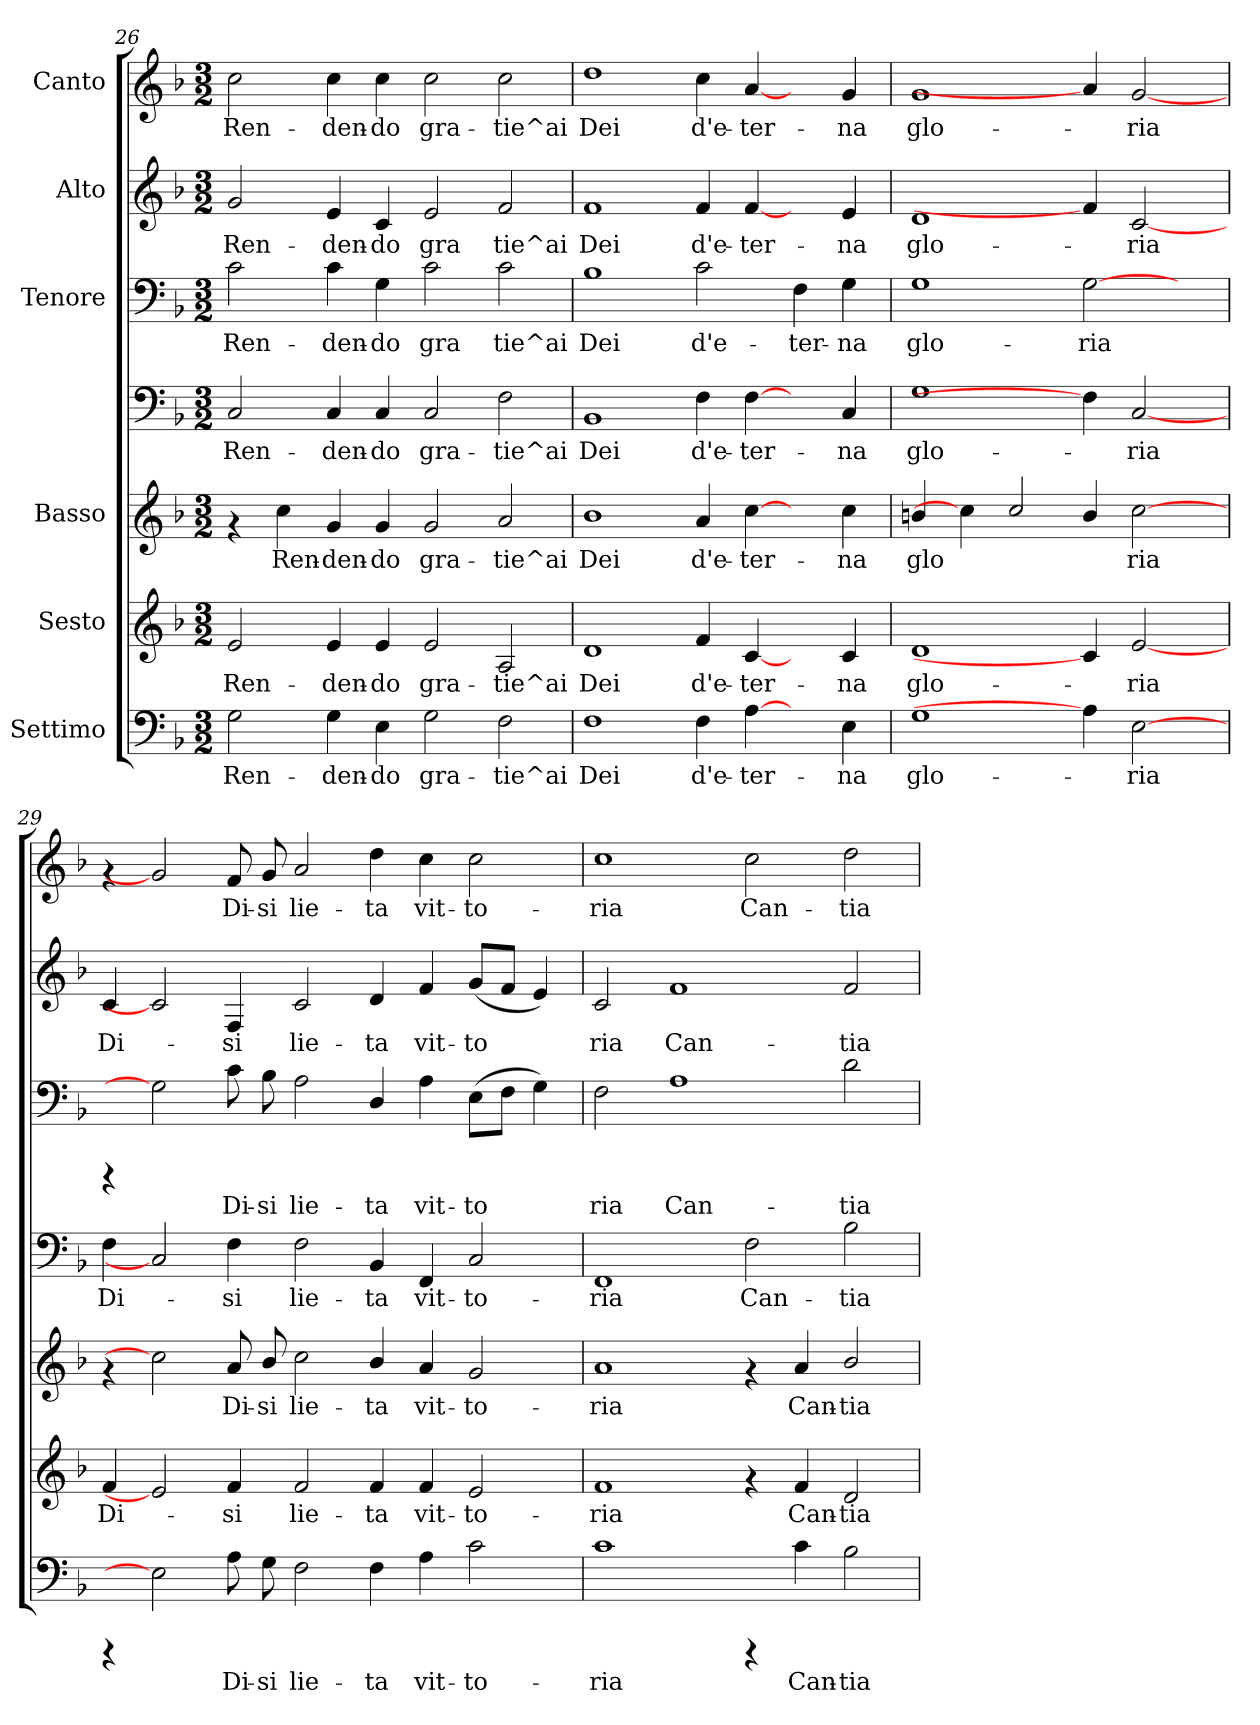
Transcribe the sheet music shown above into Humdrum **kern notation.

**kern	**text	**kern	**text	**kern	**text	**kern	**text	**kern	**text	**kern	**text	**kern	**text
*part6	*part6	*part5	*part5	*part4	*part4	*part4	*part4	*part3	*part3	*part2	*part2	*part1	*part1
*staff7	*staff7	*staff6	*staff6	*staff5	*staff5	*staff4	*staff4	*staff3	*staff3	*staff2	*staff2	*staff1	*staff1
*I"Settimo	*	*I"Sesto	*	*I"Basso	*	*	*	*I"Tenore	*	*I"Alto	*	*I"Canto	*
!!LO:LB:g=z
*clefF4	*	*clefG2	*	*clefG2	*	*clefF4	*	*clefF4	*	*clefG2	*	*clefG2	*
*k[b-]	*	*k[b-]	*	*k[b-]	*	*k[b-]	*	*k[b-]	*	*k[b-]	*	*k[b-]	*
*F:	*	*F:	*	*F:	*	*F:	*	*F:	*	*F:	*	*F:	*
*M3/2	*	*M3/2	*	*M3/2	*	*M3/2	*	*M3/2	*	*M3/2	*	*M3/2	*
=26	=26	=26	=26	=26	=26	=26	=26	=26	=26	=26	=26	=26	=26
!	!LO:LY:b:cj	!	!LO:LY:b:cj	!	!	!	!LO:LY:b:cj	!	!LO:LY:b:cj	!	!LO:LY:b:cj	!	!LO:LY:b:cj
2G\	Ren-	2e/	Ren-	4rf	.	2C/	Ren-	2c\	Ren-	2g/	Ren-	2cc\	Ren-
!	!	!	!	!	!LO:LY:b:cj	!	!	!	!	!	!	!	!
.	.	.	.	4cc\	Ren-	.	.	.	.	.	.	.	.
!	!LO:LY:b:cj	!	!LO:LY:b:cj	!	!LO:LY:b:cj	!	!LO:LY:b:cj	!	!LO:LY:b:cj	!	!LO:LY:b:cj	!	!LO:LY:b:cj
4G\	-den-	4e/	-den-	4g/	-den-	4C/	-den-	4c\	-den-	4e/	-den-	4cc\	-den-
!	!LO:LY:b:cj	!	!LO:LY:b:cj	!	!LO:LY:b:cj	!	!LO:LY:b:cj	!	!LO:LY:b:cj	!	!LO:LY:b:cj	!	!LO:LY:b:cj
4E\	-do	4e/	-do	4g/	-do	4C/	-do	4G\	-do	4c/	-do	4cc\	-do
!	!LO:LY:b:cj	!	!LO:LY:b:cj	!	!LO:LY:b:cj	!	!LO:LY:b:cj	!	!LO:LY:b:cj	!	!LO:LY:b:cj	!	!LO:LY:b:cj
2G\	gra-	2e/	gra-	2g/	gra-	2C/	gra-	2c\	gra	2e/	gra	2cc\	gra-
!	!LO:LY:b:cj	!	!LO:LY:b:cj	!	!LO:LY:b:cj	!	!LO:LY:b:cj	!	!LO:LY:b:cj	!	!LO:LY:b:cj	!	!LO:LY:b:cj
2F\	-tie^ai	2A/	-tie^ai	2a/	-tie^ai	2F\	-tie^ai	2c\	tie^ai	2f/	tie^ai	2cc\	-tie^ai
=27	=27	=27	=27	=27	=27	=27	=27	=27	=27	=27	=27	=27	=27
!	!LO:LY:b:cj	!	!LO:LY:b:cj	!	!LO:LY:b:cj	!	!LO:LY:b:cj	!	!LO:LY:b:cj	!	!LO:LY:b:cj	!	!LO:LY:b:cj
1F	Dei	1d	Dei	1b-	Dei	1BB-	Dei	1B-	Dei	1f	Dei	1dd	Dei
!	!LO:LY:b:cj	!	!LO:LY:b:cj	!	!LO:LY:b:cj	!	!LO:LY:b:cj	!	!LO:LY:b:cj	!	!LO:LY:b:cj	!	!LO:LY:b:cj
4F\	d'e-	4f/	d'e-	4a/	d'e-	4F\	d'e-	2c\	d'e-	4f/	d'e-	4cc\	d'e-
!	!LO:LY:b:cj	!	!LO:LY:b:cj	!	!LO:LY:b:cj	!	!LO:LY:b:cj	!	!	!	!LO:LY:b:cj	!	!LO:LY:b:cj
[4A\	-ter-	[4c/	-ter-	[4cc\	-ter-	[4F\	-ter-	.	.	[4f/	-ter-	[4a/	-ter-
!	!	!	!	!	!	!	!	!	!LO:LY:b:cj	!	!	!	!
4ryy	.	4ryy	.	4ryy	.	4ryy	.	4F\	-ter-	4ryy	.	4ryy	.
!	!LO:LY:b:cj	!	!LO:LY:b:cj	!	!LO:LY:b:cj	!	!LO:LY:b:cj	!	!LO:LY:b:cj	!	!LO:LY:b:cj	!	!LO:LY:b:cj
4E\	-na	4c/	-na	4cc\	-na	4C/	-na	4G\	-na	4e/	-na	4g/	-na
=28	=28	=28	=28	=28	=28	=28	=28	=28	=28	=28	=28	=28	=28
!	!LO:LY:b:cj	!	!LO:LY:b:cj	!	!LO:LY:b:cj	!	!LO:LY:b:cj	!	!LO:LY:b:cj	!	!LO:LY:b:cj	!	!LO:LY:b:cj
1G	glo-	1d	glo-	4bn/	glo-	1G	glo-	1G	glo-	1d	glo-	1g	glo-
.	.	.	.	4cc\]	.	.	.	.	.	.	.	.	.
!	!	!	!	!	!LO:LY:b:cj	!	!	!	!	!	!	!	!
.	.	.	.	2cc/	-	.	.	.	.	.	.	.	.
!	!	!	!	!	!LO:LY:b:cj	!	!	!	!LO:LY:b:cj	!	!	!	!
4A\]	.	4c/]	.	4b/	.	4F\]	.	[2G	-ria	4f/]	.	4a/]	.
!	!LO:LY:b:cj	!	!LO:LY:b:cj	!	!LO:LY:b:cj	!	!LO:LY:b:cj	!	!	!	!LO:LY:b:cj	!	!LO:LY:b:cj
[2E	-ria	[2e	-ria	[2cc	ria	[2C	-ria	.	.	[2c	-ria	[2g	-ria
.	.	.	.	.	.	.	.	4ryy	.	.	.	.	.
!!LO:PB:g=z
=29	=29	=29	=29	=29	=29	=29	=29	=29	=29	=29	=29	=29	=29
!	!	!	!LO:LY:b:cj	!	!	!	!LO:LY:b:cj	!	!	!	!LO:LY:b:cj	!	!
4rCCC	.	4f/	Di-	4rf	.	4F\	Di-	4rCCC	.	4c/	Di-	4rf	.
2E]	.	2e]	.	2cc]	.	2C]	.	2G]	.	2c]	.	2g]	.
!	!LO:LY:b:cj	!	!LO:LY:b:cj	!	!LO:LY:b:cj	!	!LO:LY:b:cj	!	!LO:LY:b:cj	!	!LO:LY:b:cj	!	!LO:LY:b:cj
8A\	Di-	4f/	-si	8a/	-Di-	4F\	-si	8c\	Di-	4F/	-si	8f/	Di-
!	!LO:LY:b:cj	!	!	!	!LO:LY:b:cj	!	!	!	!LO:LY:b:cj	!	!	!	!LO:LY:b:cj
8G\	-si	.	.	8b-/	-si	.	.	8B-\	-si	.	.	8g/	-si
!	!LO:LY:b:cj	!	!LO:LY:b:cj	!	!LO:LY:b:cj	!	!LO:LY:b:cj	!	!LO:LY:b:cj	!	!LO:LY:b:cj	!	!LO:LY:b:cj
2F\	lie-	2f/	lie-	2cc\	lie-	2F\	lie-	2A\	lie-	2c/	lie-	2a/	lie-
!	!LO:LY:b:cj	!	!LO:LY:b:cj	!	!LO:LY:b:cj	!	!LO:LY:b:cj	!	!LO:LY:b:cj	!	!LO:LY:b:cj	!	!LO:LY:b:cj
4F\	-ta	4f/	-ta	4b-/	-ta	4BB-/	-ta	4D/	-ta	4d/	-ta	4dd\	-ta
!	!LO:LY:b:cj	!	!LO:LY:b:cj	!	!LO:LY:b:cj	!	!LO:LY:b:cj	!	!LO:LY:b:cj	!	!LO:LY:b:cj	!	!LO:LY:b:cj
4A\	vit-	4f/	vit-	4a/	vit-	4FF/	vit-	4A\	vit-	4f/	vit-	4cc\	vit-
!	!LO:LY:b:cj	!	!LO:LY:b:cj	!	!LO:LY:b:cj	!	!LO:LY:b:cj	!	!LO:LY:b:cj	!	!LO:LY:b:cj	!	!LO:LY:b:cj
2c\	-to-	2e/	-to-	2g/	-to-	2C/	-to-	(>8E\L	-to-	(<8g/L	-to-	2cc\	-to-
!	!	!	!	!	!	!	!	!	!LO:LY:b:cj	!	!LO:LY:b:cj	!	!
.	.	.	.	.	.	.	.	8F\J	--	8f/J	--	.	.
!	!	!	!	!	!	!	!	!	!LO:LY:b:cj	!	!LO:LY:b:cj	!	!
.	.	.	.	.	.	.	.	4G\)	--	4e/)	--	.	.
=30	=30	=30	=30	=30	=30	=30	=30	=30	=30	=30	=30	=30	=30
!	!LO:LY:b:cj	!	!LO:LY:b:cj	!	!LO:LY:b:cj	!	!LO:LY:b:cj	!	!LO:LY:b:cj	!	!LO:LY:b:cj	!	!LO:LY:b:cj
1c	-ria	1f	-ria	1a	-ria	1FF	-ria	2F\	-ria	2c/	-ria	1cc	-ria
!	!	!	!	!	!	!	!	!	!LO:LY:b:cj	!	!LO:LY:b:cj	!	!
.	.	.	.	.	.	.	.	1A	Can-	1f	Can-	.	.
!	!	!	!	!	!	!	!LO:LY:b:cj	!	!	!	!	!	!LO:LY:b:cj
4rCCC	.	4rf	.	4rf	.	2F\	Can-	.	.	.	.	2cc\	Can-
!	!LO:LY:b:cj	!	!LO:LY:b:cj	!	!LO:LY:b:cj	!	!	!	!	!	!	!	!
4c\	Can-	4f/	Can-	4a/	Can-	.	.	.	.	.	.	.	.
!	!LO:LY:b:cj	!	!LO:LY:b:cj	!	!LO:LY:b:cj	!	!LO:LY:b:cj	!	!LO:LY:b:cj	!	!LO:LY:b:cj	!	!LO:LY:b:cj
2B-\	-tia-	2d/	-tia-	2b-/	-tia-	2B-\	-tia-	2d\	-tia-	2f/	-tia-	2dd\	-tia-
=	=	=	=	=	=	=	=	=	=	=	=	=	=
*-	*-	*-	*-	*-	*-	*-	*-	*-	*-	*-	*-	*-	*-
